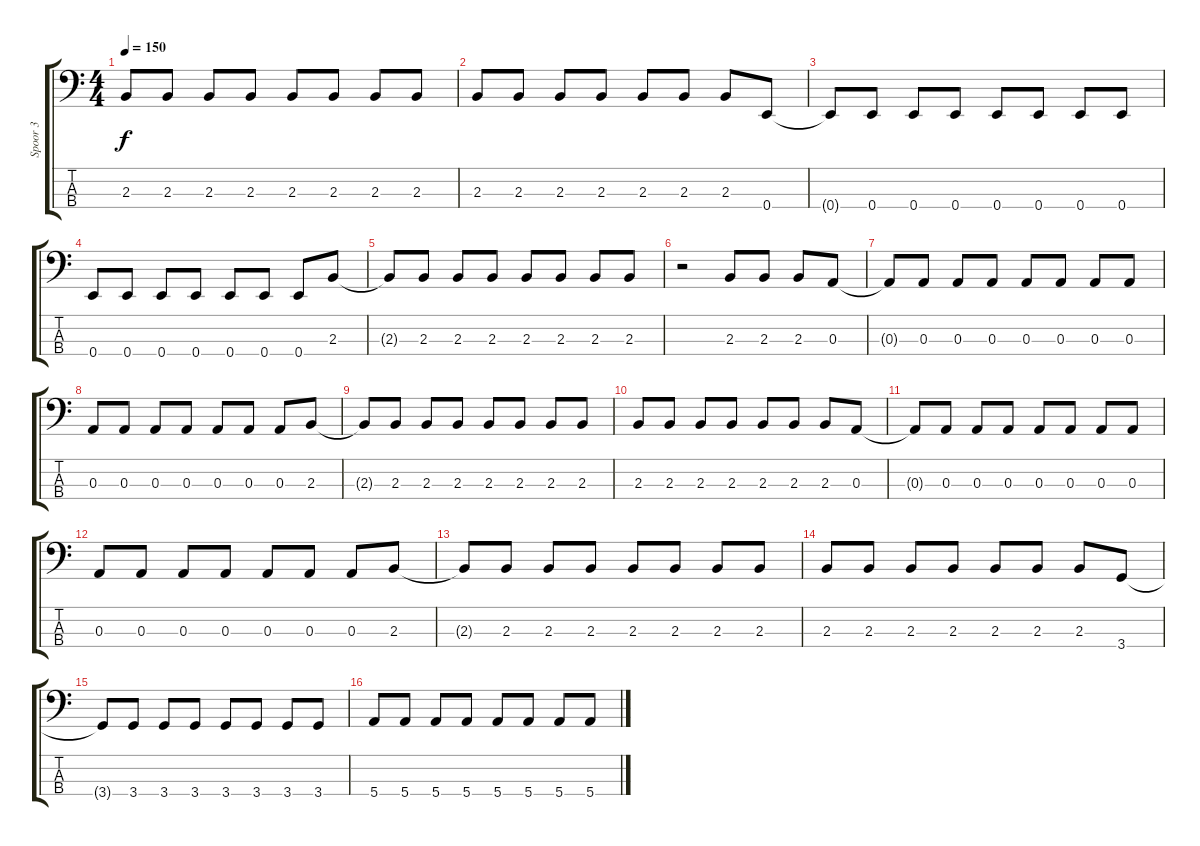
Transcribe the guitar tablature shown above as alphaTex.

\track ("Spoor 3" "Spoor 3") {instrument electricbassfinger}
\staff {score tabs}
\tuning (G2 D2 A1 E1) {hide}
\ts (4 4)
\tempo 150
\clef f4
\ks c
2.3{t}.8{dy f} 2.3.8 2.3.8 2.3.8 2.3.8 2.3.8 2.3.8 2.3.8 |
2.3.8 2.3.8 2.3.8 2.3.8 2.3.8 2.3.8 2.3.8 0.4.8 |
0.4{t}.8 0.4.8 0.4.8 0.4.8 0.4.8 0.4.8 0.4.8 0.4.8 |
0.4.8 0.4.8 0.4.8 0.4.8 0.4.8 0.4.8 0.4.8 2.3.8 |
2.3{t}.8 2.3.8 2.3.8 2.3.8 2.3.8 2.3.8 2.3.8 2.3.8 |
r.2 2.3.8 2.3.8 2.3.8 0.3.8 |
0.3{t}.8 0.3.8 0.3.8 0.3.8 0.3.8 0.3.8 0.3.8 0.3.8 |
0.3.8 0.3.8 0.3.8 0.3.8 0.3.8 0.3.8 0.3.8 2.3.8 |
2.3{t}.8 2.3.8 2.3.8 2.3.8 2.3.8 2.3.8 2.3.8 2.3.8 |
2.3.8 2.3.8 2.3.8 2.3.8 2.3.8 2.3.8 2.3.8 0.3.8 |
0.3{t}.8 0.3.8 0.3.8 0.3.8 0.3.8 0.3.8 0.3.8 0.3.8 |
0.3.8 0.3.8 0.3.8 0.3.8 0.3.8 0.3.8 0.3.8 2.3.8 |
2.3{t}.8 2.3.8 2.3.8 2.3.8 2.3.8 2.3.8 2.3.8 2.3.8 |
2.3.8 2.3.8 2.3.8 2.3.8 2.3.8 2.3.8 2.3.8 3.4.8 |
3.4{t}.8 3.4.8 3.4.8 3.4.8 3.4.8 3.4.8 3.4.8 3.4.8 |
5.4.8 5.4.8 5.4.8 5.4.8 5.4.8 5.4.8 5.4.8 5.4.8
